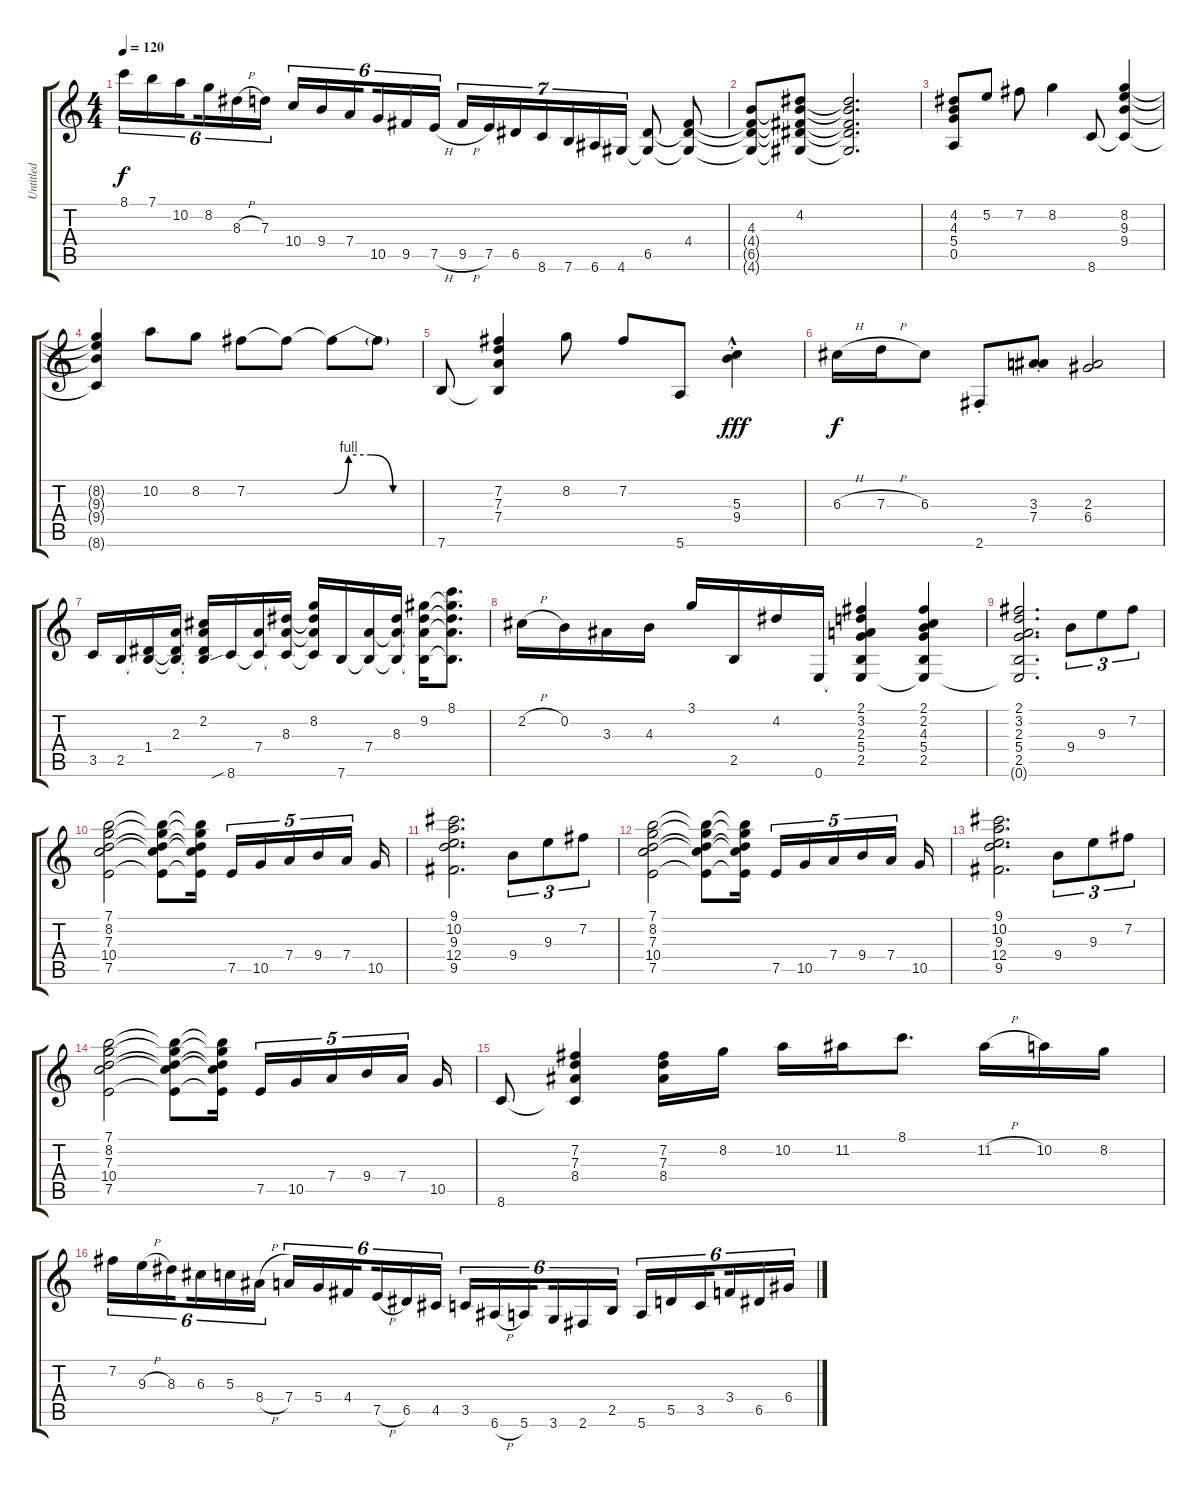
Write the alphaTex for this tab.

\track ("Untitled" "Untitled") {instrument acousticguitarnylon}
\staff {score tabs}
\tuning (E4 B3 G3 D3 A2 E2) {hide}
\ts (4 4)
\tempo 120
\clef g2
\ks c
8.1.16{tu (6 4) dy f instrument acousticguitarnylon} 7.1.16{tu (6 4)} 10.2.16{tu (6 4) beam splitsecondary} 8.2.16{tu (6 4)} 8.3{h}.16{tu (6 4)} 7.3.16{tu (6 4)} 10.4.16{tu (6 4)} 9.4.16{tu (6 4)} 7.4.16{tu (6 4) beam splitsecondary} 10.5.16{tu (6 4)} 9.5.16{tu (6 4)} 7.5{h}.16{tu (6 4)} 9.5{h}.16{tu (7 4)} 7.5.16{tu (7 4)} 6.5.16{tu (7 4)} 8.6.16{tu (7 4)} 7.6.16{tu (7 4)} 6.6.16{tu (7 4)} 4.6.16{tu (7 4)} (6.5 4.6{t}).8 (4.4 6.5{t} 4.6{t}).8 |
(4.3 4.4{t} 6.5{t} 4.6{t}).8 (4.2 4.3{t} 4.4{t} 6.5{t} 4.6{t}).8 (4.2{t} 4.3{t} 4.4{t} 6.5{t} 4.6{t}).2{d} |
(4.2 4.3 5.4 0.5).8 5.2.8 7.2.8 8.2.4 8.6.8 (8.2 9.3 9.4 8.6{t}).4 |
(8.2{t} 9.3{t} 9.4{t} 8.6{t}).4 10.2.8 8.2.8 7.2.8 7.2{t}.8 7.2{be (custom 0 0 10 4 25 4 40 0 60 0) t}.8 7.2{t}.8 |
7.6.8 (7.2 7.3 7.4 7.6{t}).4 8.2.8 7.2.8 5.6.8 (5.3{hac st} 9.4{hac st}).4{dy fff} |
6.3{h}.16{dy f} 7.3{h}.16 6.3.8 2.6{st}.8 (3.3{st} 7.4{st}).8 (2.3 6.4).2 |
3.5.16 2.5.16 (1.4 2.5{t}).16 (2.3 1.4{t} 2.5{t}).16 (2.2 2.3{t} 1.4{t} 2.5{t}).16 8.6{sib}.16 (7.4 8.6{t}).16 (8.3 7.4{t} 8.6{t}).16 (8.2 8.3{t} 7.4{t} 8.6{t}).16 7.6.16 (7.4 7.6{t}).16 (8.3 7.4{t} 7.6{t}).16 (9.2 8.3{t} 7.4{t} 7.6{t}).16 (8.1 9.2{t} 8.3{t} 7.4{t} 7.6{t}).8{d} |
2.2{h}.16 0.2.16 3.3.16 4.3.16 3.1.16 2.5.16 4.2.16 0.6.16 (2.1 3.2 2.3 5.4 2.5 0.6{t}).4 (2.1 2.2 4.3 5.4 2.5 0.6{t}).4 |
(2.1 3.2 2.3 5.4 2.5 0.6{t}).2{d} 9.4.8{tu (3 2)} 9.3.8{tu (3 2)} 7.2.8{tu (3 2)} |
(7.1 8.2 7.3 10.4 7.5).2 (7.1{t} 8.2{t} 7.3{t} 10.4{t} 7.5{t}).8 (7.1{t} 8.2{t} 7.3{t} 10.4{t} 7.5{t}).16{beam splitsecondary} 7.5.16{tu (5 4)} 10.5.16{tu (5 4)} 7.4.16{tu (5 4)} 9.4.16{tu (5 4)} 7.4.16{tu (5 4) beam splitsecondary} 10.5.16 |
(9.1 10.2 9.3 12.4 9.5).2{d} 9.4.8{tu (3 2)} 9.3.8{tu (3 2)} 7.2.8{tu (3 2)} |
(7.1 8.2 7.3 10.4 7.5).2 (7.1{t} 8.2{t} 7.3{t} 10.4{t} 7.5{t}).8 (7.1{t} 8.2{t} 7.3{t} 10.4{t} 7.5{t}).16{beam splitsecondary} 7.5.16{tu (5 4)} 10.5.16{tu (5 4)} 7.4.16{tu (5 4)} 9.4.16{tu (5 4)} 7.4.16{tu (5 4) beam splitsecondary} 10.5.16 |
(9.1 10.2 9.3 12.4 9.5).2{d} 9.4.8{tu (3 2)} 9.3.8{tu (3 2)} 7.2.8{tu (3 2)} |
(7.1 8.2 7.3 10.4 7.5).2 (7.1{t} 8.2{t} 7.3{t} 10.4{t} 7.5{t}).8 (7.1{t} 8.2{t} 7.3{t} 10.4{t} 7.5{t}).16{beam splitsecondary} 7.5.16{tu (5 4)} 10.5.16{tu (5 4)} 7.4.16{tu (5 4)} 9.4.16{tu (5 4)} 7.4.16{tu (5 4) beam splitsecondary} 10.5.16 |
8.6.8 (7.2 7.3 8.4 8.6{t}).4 (7.2 7.3 8.4).16 8.2.16 10.2.16 11.2.16 8.1.8{d} 11.2{h}.16 10.2.16 8.2.16 |
7.2.16{tu (6 4)} 9.3{h}.16{tu (6 4)} 8.3.16{tu (6 4) beam splitsecondary} 6.3.16{tu (6 4)} 5.3.16{tu (6 4)} 8.4{h}.16{tu (6 4)} 7.4.16{tu (6 4)} 5.4.16{tu (6 4)} 4.4.16{tu (6 4) beam splitsecondary} 7.5{h}.16{tu (6 4)} 6.5.16{tu (6 4)} 4.5.16{tu (6 4)} 3.5.16{tu (6 4)} 6.6{h}.16{tu (6 4)} 5.6.16{tu (6 4) beam splitsecondary} 3.6.16{tu (6 4)} 2.6.16{tu (6 4)} 2.5.16{tu (6 4)} 5.6.16{tu (6 4)} 5.5.16{tu (6 4)} 3.5.16{tu (6 4) beam splitsecondary} 3.4.16{tu (6 4)} 6.5.16{tu (6 4)} 6.4.16{tu (6 4)}
